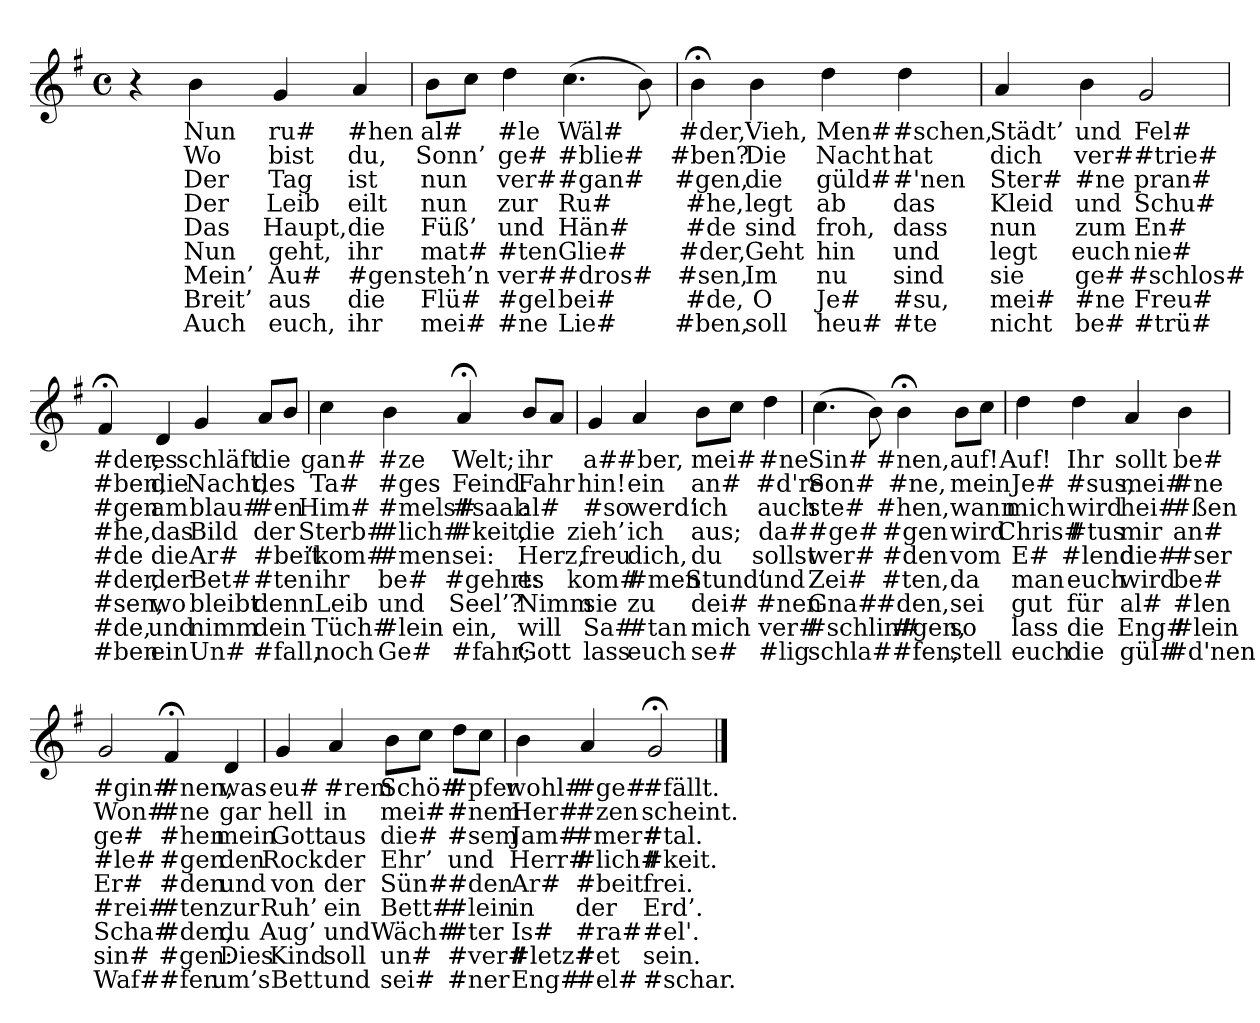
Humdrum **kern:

**kern	**text	**text	**text	**text	**text	**text	**text	**text	**text
*part1	*part1	*part1	*part1	*part1	*part1	*part1	*part1	*part1	*part1
*staff1	*staff1	*staff1	*staff1	*staff1	*staff1	*staff1	*staff1	*staff1	*staff1
*clefG2	*	*	*	*	*	*	*	*	*
*k[f#]	*	*	*	*	*	*	*	*	*
*M4/4	*	*	*	*	*	*	*	*	*
*met(c)	*	*	*	*	*	*	*	*	*
=	=	=	=	=	=	=	=	=	=
4r	.	.	.	.	.	.	.	.	.
4b	Nun	Wo	Der	Der	Das	Nun	Mein’	Breit’	Auch
4g	ru#	bist	Tag	Leib	Haupt,	geht,	Au#	aus	euch,
4a	#hen	du,	ist	eilt	die	ihr	#gen	die	ihr
=	=	=	=	=	=	=	=	=	=
8bL	al#	Sonn’	nun	nun	Füß’	mat#	steh’n	Flü#	mei#
8ccJ	.	.	.	.	.	.	.	.	.
4dd	#le	ge#	ver#	zur	und	#ten	ver#	#gel	#ne
(4.cc	Wäl#	#blie#	#gan#	Ru#	Hän#	Glie#	#dros#	bei#	Lie#
8b)	.	.	.	.	.	.	.	.	.
=	=	=	=	=	=	=	=	=	=
4b;<	#der,	#ben?	#gen,	#he,	#de	#der,	#sen,	#de,	#ben,
4b	Vieh,	Die	die	legt	sind	Geht	Im	O	soll
4dd	Men#	Nacht	güld#	ab	froh,	hin	nu	Je#	heu#
4dd	#schen,	hat	#'nen	das	dass	und	sind	#su,	#te
=	=	=	=	=	=	=	=	=	=
4a	Städt’	dich	Ster#	Kleid	nun	legt	sie	mei#	nicht
4b	und	ver#	#ne	und	zum	euch	ge#	#ne	be#
2g	Fel#	#trie#	pran#	Schu#	En#	nie#	#schlos#	Freu#	#trü#
=	=	=	=	=	=	=	=	=	=
4f#;<	#der,	#ben,	#gen	#he,	#de	#der,	#sen,	#de,	#ben
4d	es	die	am	das	die	der	wo	und	ein
4g	schläft	Nacht,	blau#	Bild	Ar#	Bet#	bleibt	nimm	Un#
8aL	die	des	#en	der	#beit	#ten	denn	dein	#fall,
8bJ	.	.	.	.	.	.	.	.	.
=	=	=	=	=	=	=	=	=	=
4cc	gan#	Ta#	Him#	Sterb#	‘kom#	ihr	Leib	Tüch#	noch
4b	#ze	#ges	#mels#	#lich#	#men	be#	und	#lein	Ge#
4a;<	Welt;	Feind.	#saal:	#keit,	sei:	#gehrt:	Seel’?	ein,	#fahr;
8bL	ihr	Fahr	al#	die	Herz,	es	Nimm	will	Gott
8aJ	.	.	.	.	.	.	.	.	.
=	=	=	=	=	=	=	=	=	=
4g	a#	hin!	#so	zieh’	freu	kom#	sie	Sa#	lass
4a	#ber,	ein	werd’	ich	dich,	#men	zu	#tan	euch
8bL	mei#	an#	ich	aus;	du	Stund’	dei#	mich	se#
8ccJ	.	.	.	.	.	.	.	.	.
4dd	#ne	#d're	auch	da#	sollst	und	#nen	ver#	#lig
=	=	=	=	=	=	=	=	=	=
(4.cc	Sin#	Son#	ste#	#ge#	wer#	Zei#	Gna#	#schlin#	schla#
8b)	.	.	.	.	.	.	.	.	.
4b;<	#nen,	#ne,	#hen,	#gen	#den	#ten,	#den,	#gen,	#fen,
8bL	auf!	mein	wann	wird	vom	da	sei	so	stell
8ccJ	.	.	.	.	.	.	.	.	.
=	=	=	=	=	=	=	=	=	=
4dd	Auf!	Je#	mich	Chris#	E#	man	gut	lass	euch
4dd	Ihr	#sus,	wird	#tus	#lend	euch	für	die	die
4a	sollt	mei#	hei#	mir	die#	wird	al#	Eng#	gül#
4b	be#	#ne	#ßen	an#	#ser	be#	#len	#lein	#d'nen
=	=	=	=	=	=	=	=	=	=
2g	#gin#	Won#	ge#	#le#	Er#	#rei#	Scha#	sin#	Waf#
4f#;<	#nen,	#ne	#hen	#gen	#den	#ten	#den,	#gen:	#fen
4d	was	gar	mein	den	und	zur	du	Dies	um’s
=	=	=	=	=	=	=	=	=	=
4g	eu#	hell	Gott	Rock	von	Ruh’	Aug’	Kind	Bett
4a	#rem	in	aus	der	der	ein	und	soll	und
8bL	Schö#	mei#	die#	Ehr’	Sün#	Bett#	Wäch#	un#	sei#
8ccJ	.	.	.	.	.	.	.	.	.
8ddL	#pfer	#nem	#sem	und	#den	#lein	#ter	#ver#	#ner
8ccJ	.	.	.	.	.	.	.	.	.
=	=	=	=	=	=	=	=	=	=
4b	wohl#	Her#	Jam#	Herr#	Ar#	in	Is#	#letz#	Eng#
4a	#ge#	#zen	#mer#	#lich#	#beit	der	#ra#	#et	#el#
2g;<	#fällt.	scheint.	#tal.	#keit.	frei.	Erd’.	#el'.	sein.	#schar.
==	==	==	==	==	==	==	==	==	==
*-	*-	*-	*-	*-	*-	*-	*-	*-	*-
